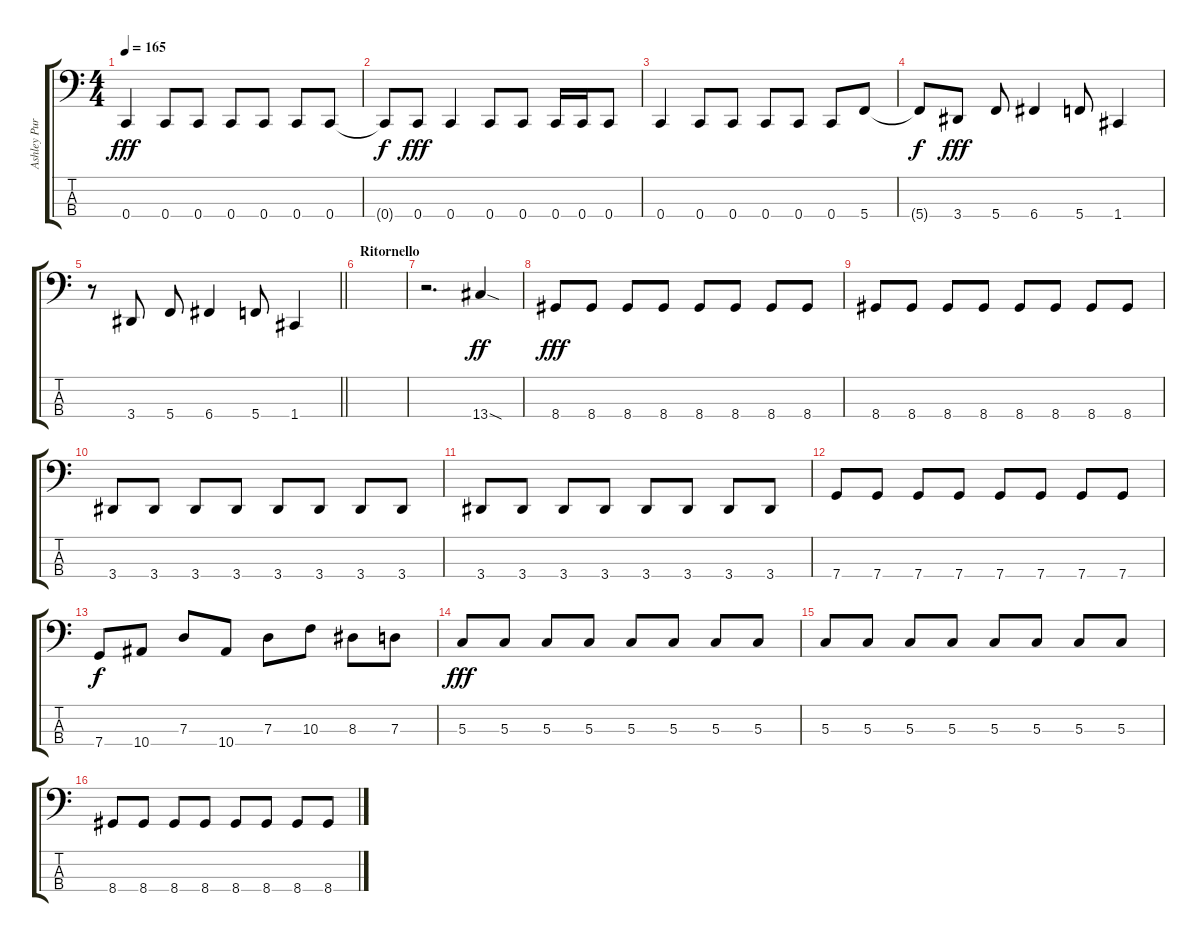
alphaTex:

\track ("Ashley Purdy (Ash)" "Ashley Pur") {instrument electricbasspick}
\staff {score tabs}
\tuning (F2 C2 G1 C1) {hide}
\ts (4 4)
\tempo 165
\clef f4
\ks c
0.4.4{dy fff} 0.4.8 0.4.8 0.4.8 0.4.8 0.4.8 0.4.8 |
0.4{t}.8{dy f} 0.4.8{dy fff} 0.4.4 0.4.8 0.4.8 0.4.16 0.4.16 0.4.8 |
0.4.4 0.4.8 0.4.8 0.4.8 0.4.8 0.4.8 5.4.8 |
5.4{t}.8{dy f} 3.4.8{dy fff} 5.4.8 6.4.4 5.4.8 1.4.4 |
\barLineRight lightlight
r.8 3.4.8 5.4.8 6.4.4 5.4.8 1.4.4 |
\section ("" "Ritornello")
|
r.2{d} 13.4{sod}.4{dy ff} |
8.4.8{dy fff} 8.4.8 8.4.8 8.4.8 8.4.8 8.4.8 8.4.8 8.4.8 |
8.4.8 8.4.8 8.4.8 8.4.8 8.4.8 8.4.8 8.4.8 8.4.8 |
3.4.8 3.4.8 3.4.8 3.4.8 3.4.8 3.4.8 3.4.8 3.4.8 |
3.4.8 3.4.8 3.4.8 3.4.8 3.4.8 3.4.8 3.4.8 3.4.8 |
7.4.8 7.4.8 7.4.8 7.4.8 7.4.8 7.4.8 7.4.8 7.4.8 |
7.4.8{dy f} 10.4.8 7.3.8 10.4.8 7.3.8 10.3.8 8.3.8 7.3.8 |
5.3.8{dy fff} 5.3.8 5.3.8 5.3.8 5.3.8 5.3.8 5.3.8 5.3.8 |
5.3.8 5.3.8 5.3.8 5.3.8 5.3.8 5.3.8 5.3.8 5.3.8 |
8.4.8 8.4.8 8.4.8 8.4.8 8.4.8 8.4.8 8.4.8 8.4.8
